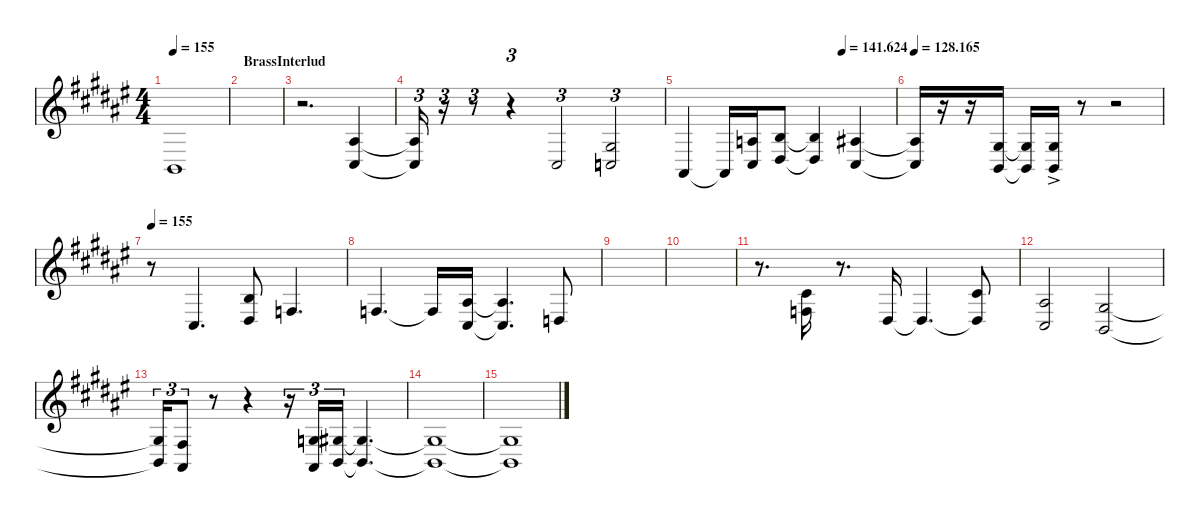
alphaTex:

\hideDynamics
\bracketExtendMode nobrackets
\singleTrackTrackNamePolicy hidden
\multiTrackTrackNamePolicy hidden
\otherSystemsTrackNameOrientation horizontal
\track ("Saxophone : Alto in Eb" "Sax") {instrument altosax}
\staff {score}
\tuning (E4 B3 G3 D3 A2 E2)
\ts (4 4)
\tempo 155
\clef g2
\ks f#
2.5{acc forcenatural}.1{dy f beam Up} |
\section ("" "BrassInterlud")
|
r.2{d beam Down} (3.3{acc #} 4.5{acc #}).4{beam Up} |
(4.5{t acc #} 3.3{t acc #}).16{tu (3 2) beam Up} r.16{tu (3 2) beam Up} r.8{tu (3 2) beam Up} r.4{tu (3 2) beam Up} 4.5{acc #}.2{tu (3 2) beam Up} (3.5{acc forcenatural} 1.3{acc #}).2{tu (3 2) beam Up} |
\tempo (141.624 0.75)
1.5{acc #}.4{beam Up} 1.5{t acc #}.16{beam Up} (4.5{acc #} 2.3{acc forcenatural}).16{beam Up} (4.3{acc forcenatural} 6.5{acc #}).8{beam Up} (6.5{t acc #} 4.3{t acc forcenatural}).4{beam Up} (4.5{acc #} 3.3{acc #}).4{beam Up} |
\tempo
128.165 (4.5{t acc #} 3.3{t acc #}).16{beam Up} r.16{beam Up} r.16{beam Up} (2.5{acc forcenatural} 1.3{acc #}).16{beam Up} (2.5{t acc forcenatural} 1.3{t acc #}).16{beam Up} (2.5{ac acc forcenatural} 1.3{acc #}).16{dy mf beam Up} r.8{beam Up} r.2{beam Up} |
\tempo (155 0.00625)
r.8{beam Down} 4.5{acc #}.4{d dy f beam Up} (1.4{acc #} 0.2{acc forcenatural}).8{beam Up} 3.4{acc forcenatural}.4{d beam Up} |
3.4{acc forcenatural}.4{d beam Up} 3.4{t acc forcenatural}.16{beam Up} (4.5{acc #} 3.3{acc #}).16{beam Up} (4.5{t acc #} 3.3{t acc #}).4{d beam Up} 0.4{acc forcenatural}.8{beam Up} |
|
|
r.8{d beam Down} (3.4{acc forcenatural} 2.2{acc #}).16{beam Up} r.8{d beam Up} 1.4{acc #}.16{beam Up} 1.4{t acc #}.4{d beam Up} (1.4{t acc #} 2.2{acc #}).8{beam Up} |
(4.5{acc #} 3.3{acc #}).2{beam Up} (2.5{acc forcenatural} 1.3{acc #}).2{beam Up} |
(2.5{t acc forcenatural} 1.3{t acc #}).16{tu (3 2) beam Up} (1.5{acc #} 4.4{acc #}).8{tu (3 2) beam Up} r.8{beam Up} r.4{beam Up} r.16{tu (3 2) beam Up} (1.5{acc #} 0.3{acc forcenatural}).16{tu (3 2) beam Up} (2.5{acc forcenatural} 1.3{acc #}).16{tu (3 2) beam Up} (1.3{t acc #} 2.5{t acc forcenatural}).4{d beam Up} |
(1.3{t acc #} 2.5{t acc forcenatural}).1{beam Up} |
(2.5{t acc forcenatural} 1.3{t acc #}).1{dy mp beam Up}
